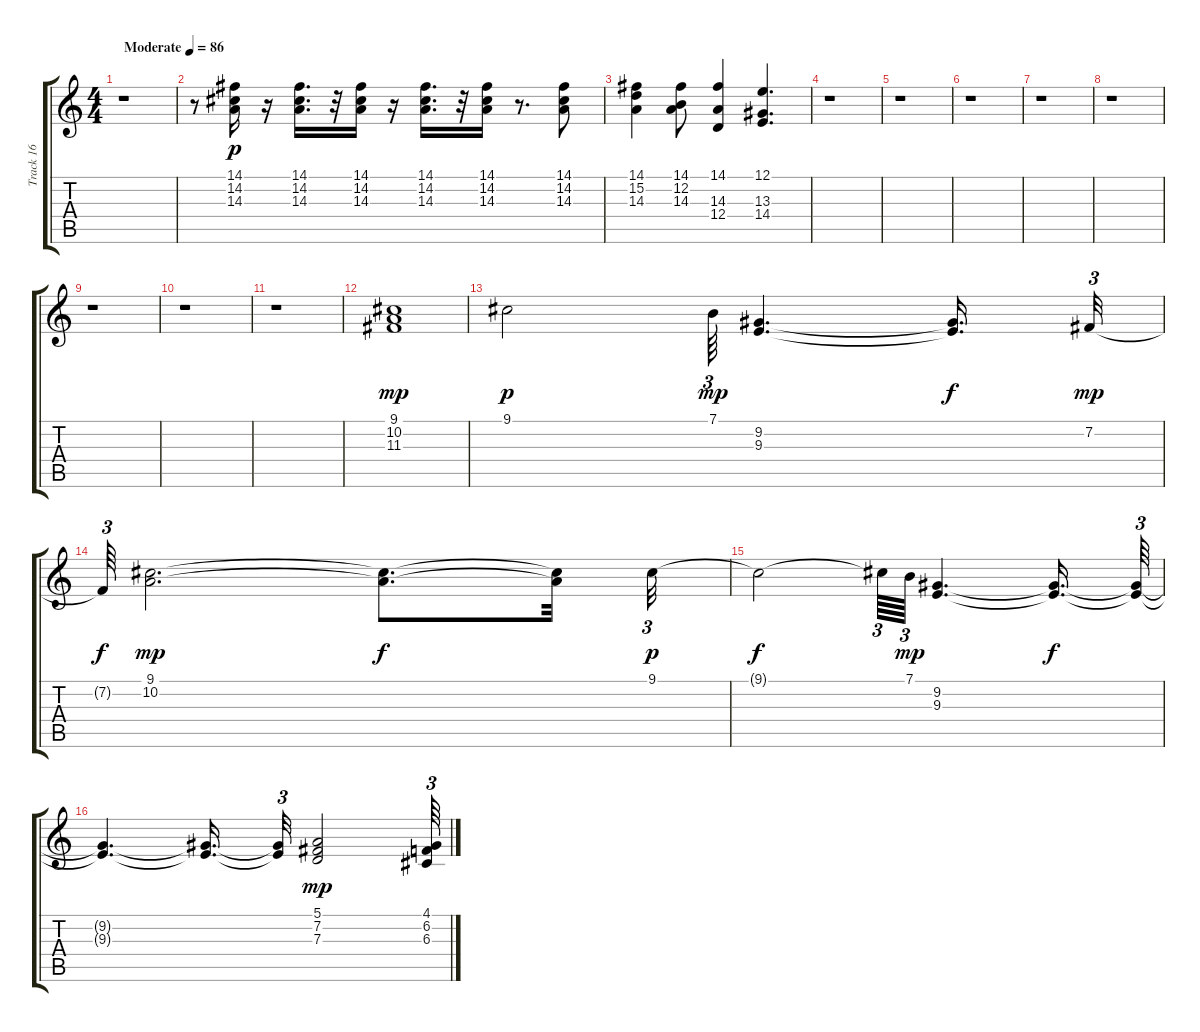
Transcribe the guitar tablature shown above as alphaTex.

\track ("Track 16" "Track 16") {instrument synthvoice}
\staff {score tabs}
\tuning (E4 B3 G3 D3 A2 E2) {hide}
\ts (4 4)
\tempo (86 "Moderate")
\clef g2
\ks c
r.1{dy p instrument synthvoice} |
r.8 (14.1 14.2 14.3).16 r.16 (14.1 14.2 14.3).16{d} r.32 (14.1 14.2 14.3).16 r.16 (14.1 14.2 14.3).16{d} r.32 (14.1 14.2 14.3).16 r.8{d} (14.1 14.2 14.3).8 |
(14.1 15.2 14.3).4 (14.1 12.2 14.3).8 (14.1 14.3 12.4).4 (12.1 13.3 14.4).4{d} |
r.1 |
r.1 |
r.1 |
r.1 |
r.1 |
r.1 |
r.1 |
r.1 |
(9.1 10.2 11.3).1{dy mp} |
9.1.2{dy p} 7.1.64{tu (3 2) dy mp} (9.2 9.3).4{d} (9.2{t} 9.3{t}).16{d dy f} 7.2.32{tu (3 2) dy mp} |
7.2{t}.64{tu (3 2) dy f} (9.1 10.2).2{d dy mp} (9.1{t} 10.2{t}).8{d dy f} (9.1{t} 10.2{t}).32 9.1.32{tu (3 2) dy p} |
9.1{t}.2{dy f} 9.1{t}.64{tu (3 2)} 7.1.64{tu (3 2) dy mp} (9.2 9.3).4{d} (9.2{t} 9.3{t}).16{d dy f} (9.2{t} 9.3{t}).64{tu (3 2)} |
(9.2{t} 9.3{t}).4{d} (9.2{t} 9.3{t}).16{d} (9.2{t} 9.3{t}).32{tu (3 2)} (5.1 7.2 7.3).2{dy mp} (4.1 6.2 6.3).64{tu (3 2)}
